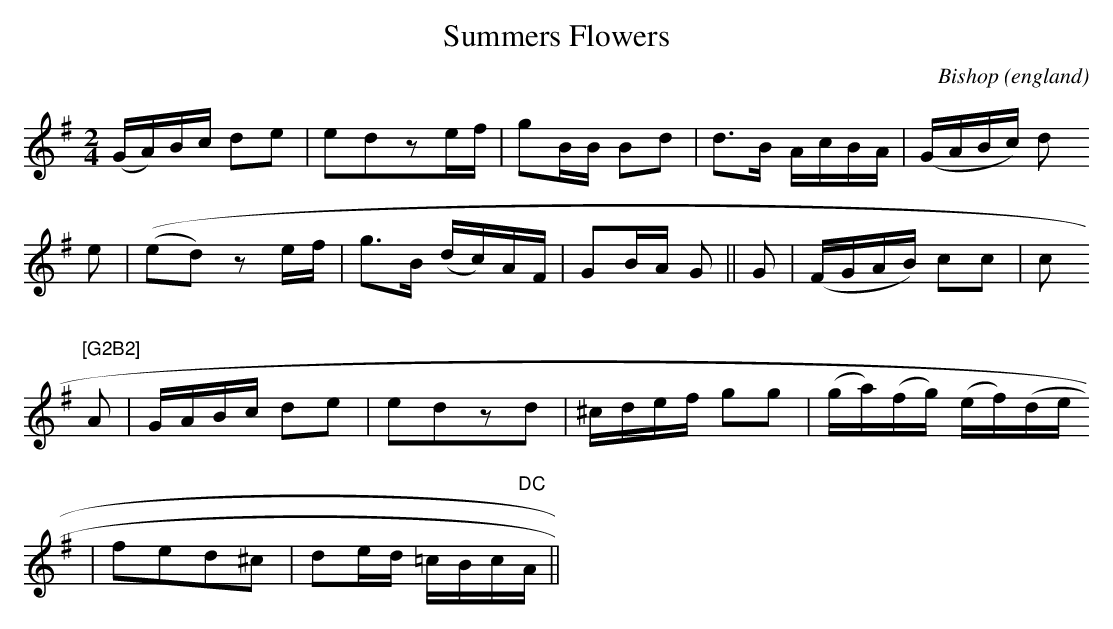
X:1
T:Summers Flowers
O:england
M:2/4
L:1/8
C:Bishop
K:G major
(G/2A/2)B/2c/2 de|edze/2f/2|gB/2B/2 Bd|d>B A/2c/2B/2A/2|(G/2A/2B/2c/2) d
e|(""(ed)  ze/2f/2|g>B (d/2c/2)A/2F/2|GB/2A/2 G||G|(F/2G/2A/2B/2) cc|c"
"[G2B2]
A|G/2A/2B/2c/2 de|edzd|^c/2d/2e/2f/2 gg|(g/2a/2)(f/2g/2) (e/2f/2)(d/2e/2
)|fed^c|de/2d/2 =c/2B/2c/2"DC"A/2||
